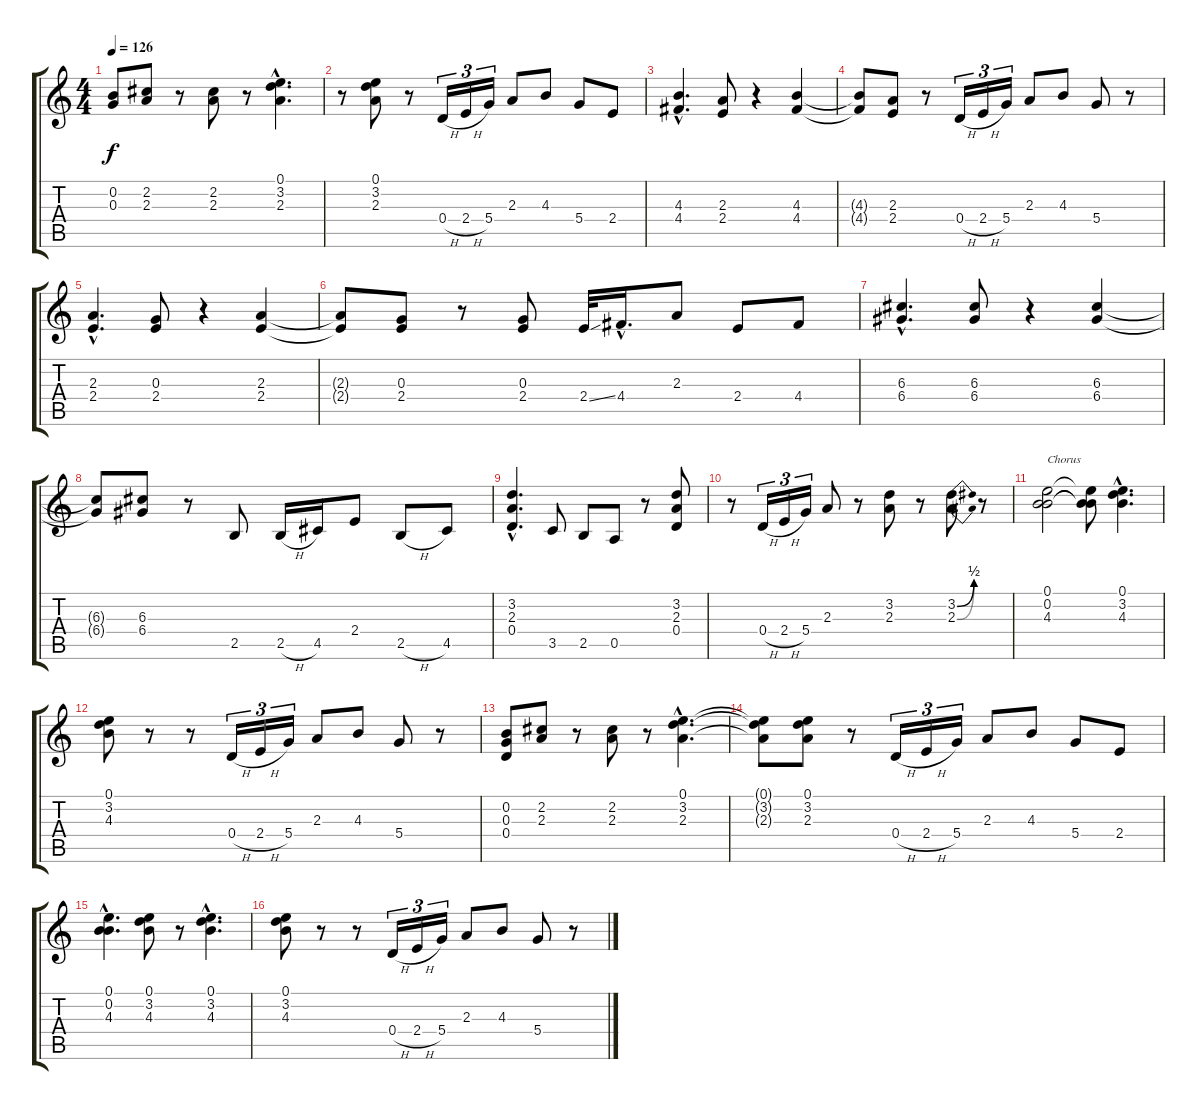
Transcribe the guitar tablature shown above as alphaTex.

\track "" {instrument electricguitarclean}
\staff {score tabs}
\tuning (E4 B3 G3 D3 A2 E2) {hide}
\ts (4 4)
\tempo 126
\clef g2
\ks c
(0.2 0.3).8{dy f} (2.2 2.3).8 r.8 (2.2 2.3).8 r.8 (0.1{hac} 3.2{hac} 2.3{hac}).4{d} |
r.8 (0.1 3.2 2.3).8 r.8 0.4{h}.16{tu (3 2)} 2.4{h}.16{tu (3 2)} 5.4.16{tu (3 2)} 2.3.8 4.3.8 5.4.8 2.4.8 |
(4.3{hac} 4.4{hac}).4{d} (2.3 2.4).8 r.4 (4.3 4.4).4 |
(4.3{t} 4.4{t}).8 (2.3 2.4).8 r.8 0.4{h}.16{tu (3 2)} 2.4{h}.16{tu (3 2)} 5.4.16{tu (3 2)} 2.3.8 4.3.8 5.4.8 r.8 |
(2.3{hac} 2.4{hac}).4{d} (0.3 2.4).8 r.4 (2.3 2.4).4 |
(2.3{t} 2.4{t}).8 (0.3 2.4).8 r.8 (0.3 2.4).8 2.4{ss}.32 4.4{hac}.16{d} 2.3.8 2.4.8 4.4.8 |
(6.3{hac} 6.4{hac}).4{d} (6.3 6.4).8 r.4 (6.3 6.4).4 |
(6.3{t} 6.4{t}).8 (6.3 6.4).8 r.8 2.5.8 2.5{h}.16 4.5.16 2.4.8 2.5{h}.8 4.5.8 |
(3.2{hac} 2.3{hac} 0.4{hac}).4{d} 3.5.8 2.5.8 0.5.8 r.8 (3.2 2.3 0.4).8 |
r.8 0.4{h}.16{tu (3 2)} 2.4{h}.16{tu (3 2)} 5.4.16{tu (3 2)} 2.3.8 r.8 (3.2 2.3).8 r.8 (3.2{be (bend 0 0 60 2)} 2.3{be (bend 0 0 60 2)}).8 r.8 |
(0.1 0.2 4.3).2{txt "Chorus"} (0.1{t} 0.2{t} 4.3{t}).8 (0.1{hac} 3.2{hac} 4.3{hac}).4{d} |
(0.1 3.2 4.3).8 r.8 r.8 0.4{h}.16{tu (3 2)} 2.4{h}.16{tu (3 2)} 5.4.16{tu (3 2)} 2.3.8 4.3.8 5.4.8 r.8 |
(0.2 0.3 0.4).8 (2.2 2.3).8 r.8 (2.2 2.3).8 r.8 (0.1{hac} 3.2{hac} 2.3{hac}).4{d} |
(0.1{t} 3.2{t} 2.3{t}).8 (0.1 3.2 2.3).8 r.8 0.4{h}.16{tu (3 2)} 2.4{h}.16{tu (3 2)} 5.4.16{tu (3 2)} 2.3.8 4.3.8 5.4.8 2.4.8 |
(0.1{hac} 0.2{hac} 4.3{hac}).4{d} (0.1 3.2 4.3).8 r.8 (0.1{hac} 3.2{hac} 4.3{hac}).4{d} |
(0.1 3.2 4.3).8 r.8 r.8 0.4{h}.16{tu (3 2)} 2.4{h}.16{tu (3 2)} 5.4.16{tu (3 2)} 2.3.8 4.3.8 5.4.8 r.8
